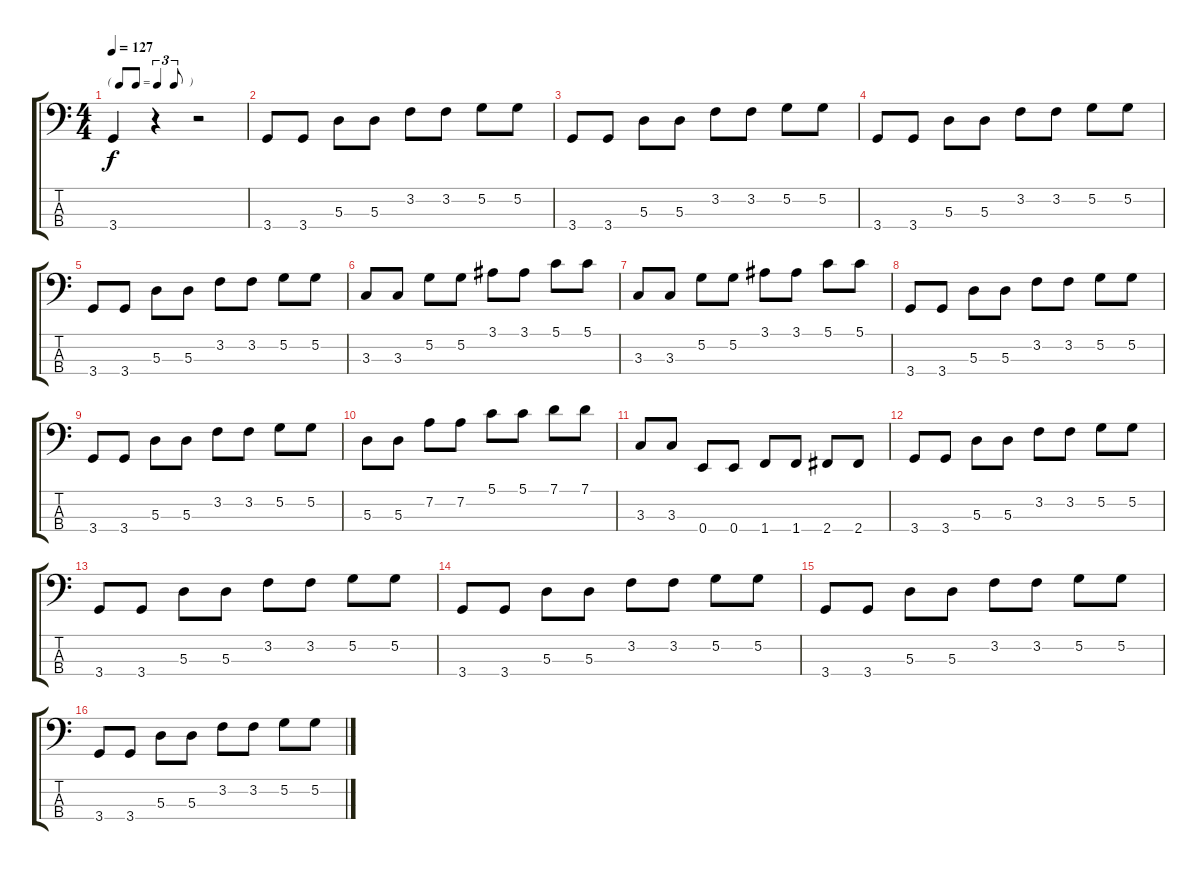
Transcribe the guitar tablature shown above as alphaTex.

\track "" {instrument electricbassfinger}
\staff {score tabs}
\tuning (G2 D2 A1 E1) {hide}
\ts (4 4)
\tf triplet8th
\tempo 127
\clef f4
\ks c
3.4.4{dy f instrument electricbassfinger} r.4 r.2 |
3.4.8 3.4.8 5.3.8 5.3.8 3.2.8 3.2.8 5.2.8 5.2.8 |
3.4.8 3.4.8 5.3.8 5.3.8 3.2.8 3.2.8 5.2.8 5.2.8 |
3.4.8 3.4.8 5.3.8 5.3.8 3.2.8 3.2.8 5.2.8 5.2.8 |
3.4.8 3.4.8 5.3.8 5.3.8 3.2.8 3.2.8 5.2.8 5.2.8 |
3.3.8 3.3.8 5.2.8 5.2.8 3.1.8 3.1.8 5.1.8 5.1.8 |
3.3.8 3.3.8 5.2.8 5.2.8 3.1.8 3.1.8 5.1.8 5.1.8 |
3.4.8 3.4.8 5.3.8 5.3.8 3.2.8 3.2.8 5.2.8 5.2.8 |
3.4.8 3.4.8 5.3.8 5.3.8 3.2.8 3.2.8 5.2.8 5.2.8 |
5.3.8 5.3.8 7.2.8 7.2.8 5.1.8 5.1.8 7.1.8 7.1.8 |
3.3.8 3.3.8 0.4.8 0.4.8 1.4.8 1.4.8 2.4.8 2.4.8 |
3.4.8 3.4.8 5.3.8 5.3.8 3.2.8 3.2.8 5.2.8 5.2.8 |
3.4.8 3.4.8 5.3.8 5.3.8 3.2.8 3.2.8 5.2.8 5.2.8 |
3.4.8 3.4.8 5.3.8 5.3.8 3.2.8 3.2.8 5.2.8 5.2.8 |
3.4.8 3.4.8 5.3.8 5.3.8 3.2.8 3.2.8 5.2.8 5.2.8 |
3.4.8 3.4.8 5.3.8 5.3.8 3.2.8 3.2.8 5.2.8 5.2.8
